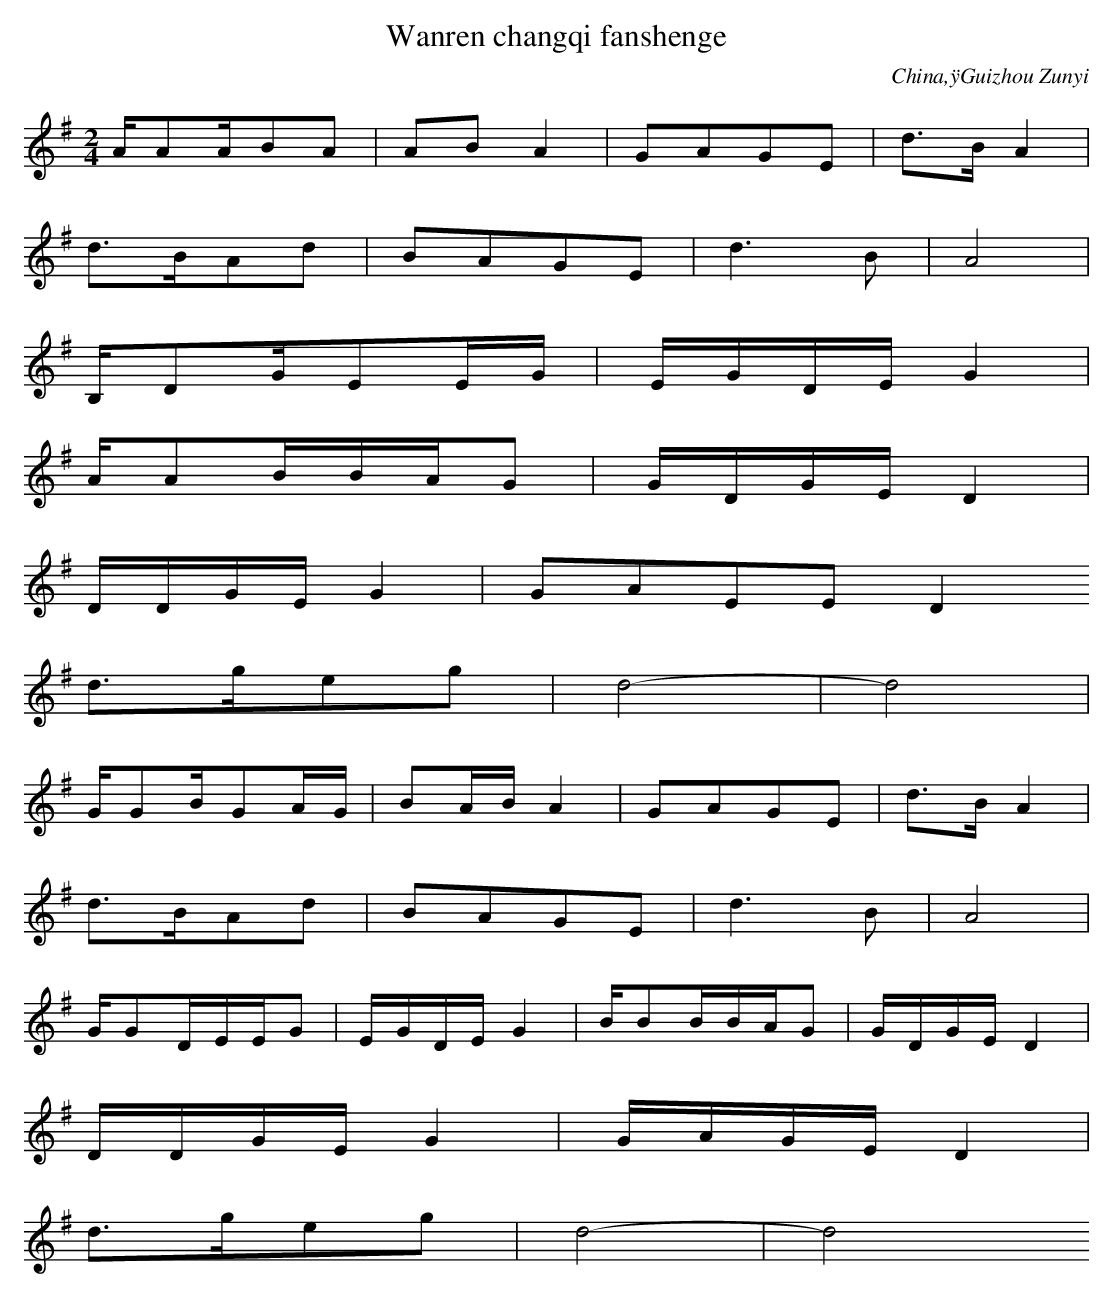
X:1
T: Wanren changqi fanshenge
O: China,ÿGuizhou Zunyi
M: 2/4
L: 1/16
K: G
AA2AB2A2 | A2B2A4 | G2A2G2E2 | d3BA4 |
d3BA2d2 | B2A2G2E2 | d6B2 | A8 |
B,D2GE2EG | EGDEG4 |
AA2BBAG2 | GDGED4 |
DDGEG4 | G2A2E2E2D4
d3ge2g2 | d8- | d8 |
GG2BG2AG | B2ABA4 | G2A2G2E2 | d3BA4 |
d3BA2d2 | B2A2G2E2 | d6B2 | A8 |
GG2DEEG2 | EGDEG4 | BB2BBAG2 | GDGED4 |
DDGEG4 | GAGED4 |
d3ge2g2 | d8- | d8
